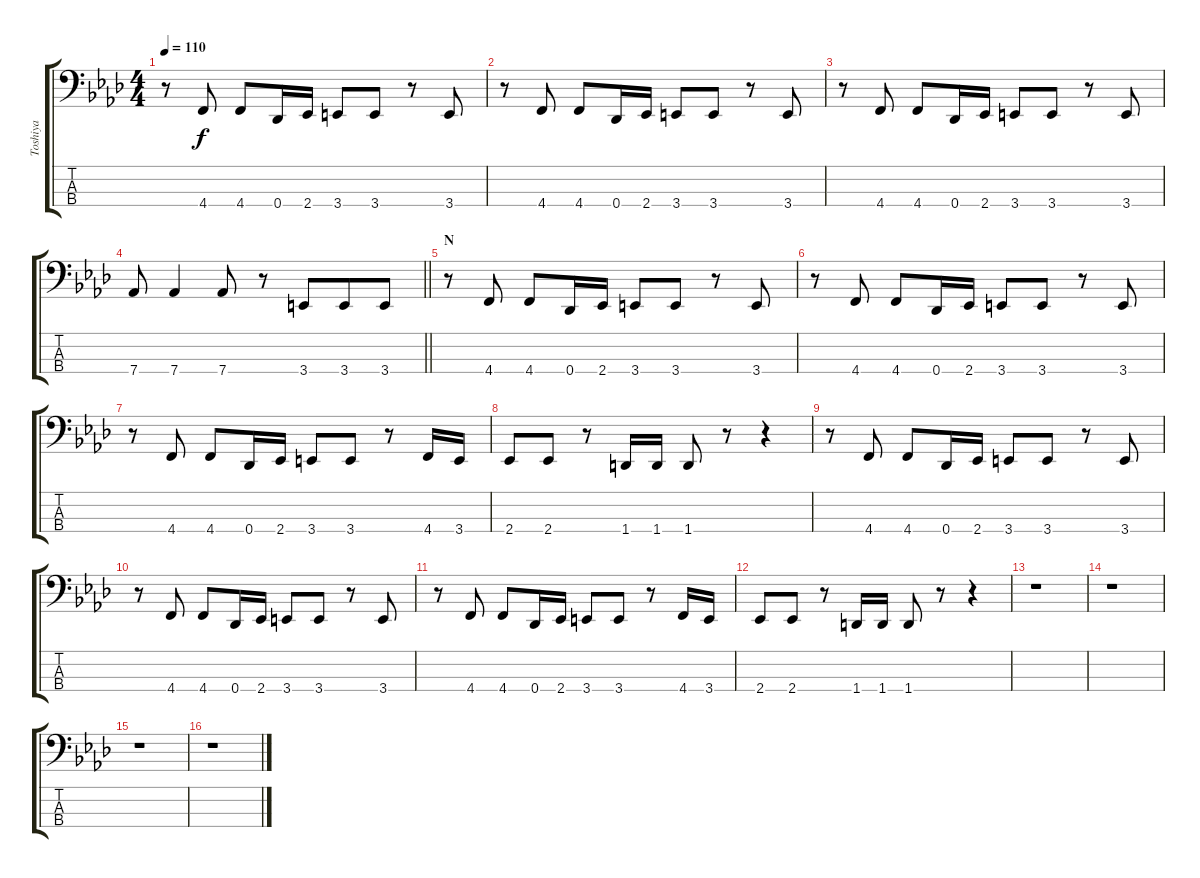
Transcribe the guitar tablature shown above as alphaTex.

\track ("Toshiya" "Toshiya") {instrument electricbasspick}
\staff {score tabs}
\tuning (Gb2 Db2 Ab1 Db1) {hide}
\ts (4 4)
\tempo 110
\clef f4
\ks fminor
r.8{dy f} 4.4.8 4.4.8 0.4.16 2.4.16 3.4.8 3.4.8 r.8 3.4.8 |
r.8 4.4.8 4.4.8 0.4.16 2.4.16 3.4.8 3.4.8 r.8 3.4.8 |
r.8 4.4.8 4.4.8 0.4.16 2.4.16 3.4.8 3.4.8 r.8 3.4.8 |
\barLineRight lightlight
7.4.8 7.4.4 7.4.8 r.8 3.4.8{beam merge} 3.4.8{beam merge} 3.4.8 |
\section ("" "N")
r.8 4.4.8 4.4.8 0.4.16 2.4.16 3.4.8 3.4.8 r.8 3.4.8 |
r.8 4.4.8 4.4.8 0.4.16 2.4.16 3.4.8 3.4.8 r.8 3.4.8 |
r.8 4.4.8 4.4.8 0.4.16 2.4.16 3.4.8 3.4.8 r.8 4.4.16 3.4.16 |
2.4.8 2.4.8 r.8 1.4.16 1.4.16 1.4.8 r.8 r.4 |
r.8 4.4.8 4.4.8 0.4.16 2.4.16 3.4.8 3.4.8 r.8 3.4.8 |
r.8 4.4.8 4.4.8 0.4.16 2.4.16 3.4.8 3.4.8 r.8 3.4.8 |
r.8 4.4.8 4.4.8 0.4.16 2.4.16 3.4.8 3.4.8 r.8 4.4.16 3.4.16 |
2.4.8 2.4.8 r.8 1.4.16 1.4.16 1.4.8 r.8 r.4 |
r.1 |
r.1 |
r.1 |
r.1
